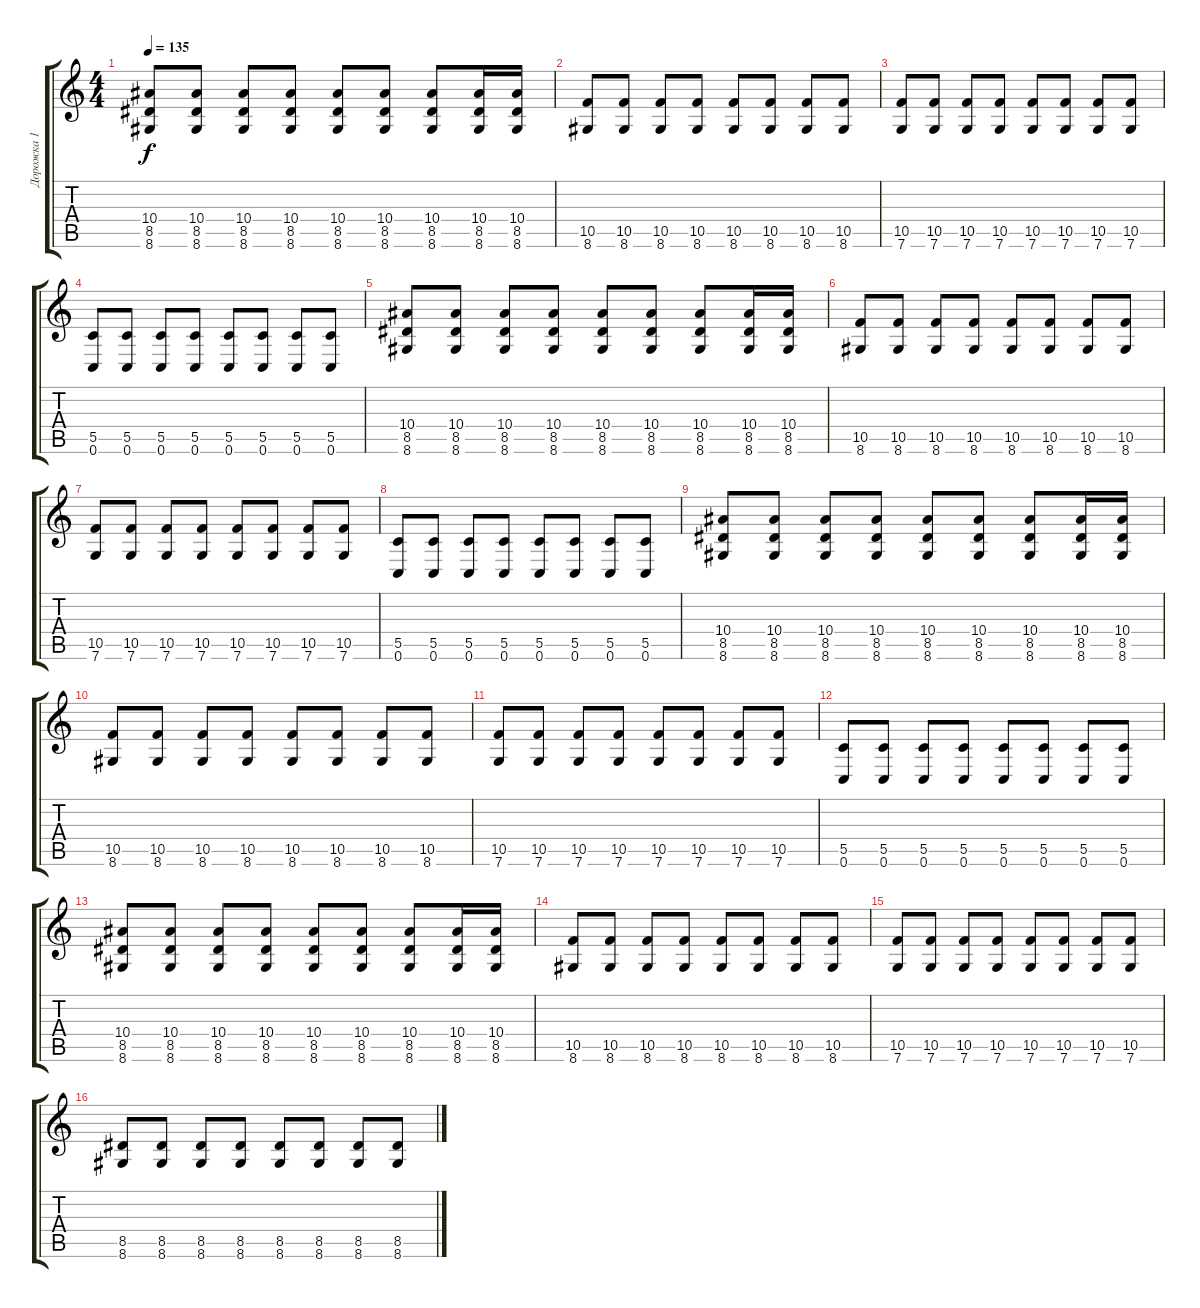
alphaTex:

\track ("Дорожка 1" "Дорожка 1") {instrument overdrivenguitar}
\staff {score tabs}
\tuning (D4 A3 F3 C3 G2 C2) {hide}
\ts (4 4)
\tempo 135
\clef g2
\ks c
(10.4 8.5 8.6).8{dy f} (10.4 8.5 8.6).8 (10.4 8.5 8.6).8 (10.4 8.5 8.6).8 (10.4 8.5 8.6).8 (10.4 8.5 8.6).8 (10.4 8.5 8.6).8 (10.4 8.5 8.6).16 (10.4 8.5 8.6).16 |
(10.5 8.6).8 (10.5 8.6).8 (10.5 8.6).8 (10.5 8.6).8 (10.5 8.6).8 (10.5 8.6).8 (10.5 8.6).8 (10.5 8.6).8 |
(10.5 7.6).8 (10.5 7.6).8 (10.5 7.6).8 (10.5 7.6).8 (10.5 7.6).8 (10.5 7.6).8 (10.5 7.6).8 (10.5 7.6).8 |
(5.5 0.6).8 (5.5 0.6).8 (5.5 0.6).8 (5.5 0.6).8 (5.5 0.6).8 (5.5 0.6).8 (5.5 0.6).8 (5.5 0.6).8 |
(10.4 8.5 8.6).8 (10.4 8.5 8.6).8 (10.4 8.5 8.6).8 (10.4 8.5 8.6).8 (10.4 8.5 8.6).8 (10.4 8.5 8.6).8 (10.4 8.5 8.6).8 (10.4 8.5 8.6).16 (10.4 8.5 8.6).16 |
(10.5 8.6).8 (10.5 8.6).8 (10.5 8.6).8 (10.5 8.6).8 (10.5 8.6).8 (10.5 8.6).8 (10.5 8.6).8 (10.5 8.6).8 |
(10.5 7.6).8 (10.5 7.6).8 (10.5 7.6).8 (10.5 7.6).8 (10.5 7.6).8 (10.5 7.6).8 (10.5 7.6).8 (10.5 7.6).8 |
(5.5 0.6).8 (5.5 0.6).8 (5.5 0.6).8 (5.5 0.6).8 (5.5 0.6).8 (5.5 0.6).8 (5.5 0.6).8 (5.5 0.6).8 |
(10.4 8.5 8.6).8 (10.4 8.5 8.6).8 (10.4 8.5 8.6).8 (10.4 8.5 8.6).8 (10.4 8.5 8.6).8 (10.4 8.5 8.6).8 (10.4 8.5 8.6).8 (10.4 8.5 8.6).16 (10.4 8.5 8.6).16 |
(10.5 8.6).8 (10.5 8.6).8 (10.5 8.6).8 (10.5 8.6).8 (10.5 8.6).8 (10.5 8.6).8 (10.5 8.6).8 (10.5 8.6).8 |
(10.5 7.6).8 (10.5 7.6).8 (10.5 7.6).8 (10.5 7.6).8 (10.5 7.6).8 (10.5 7.6).8 (10.5 7.6).8 (10.5 7.6).8 |
(5.5 0.6).8 (5.5 0.6).8 (5.5 0.6).8 (5.5 0.6).8 (5.5 0.6).8 (5.5 0.6).8 (5.5 0.6).8 (5.5 0.6).8 |
(10.4 8.5 8.6).8 (10.4 8.5 8.6).8 (10.4 8.5 8.6).8 (10.4 8.5 8.6).8 (10.4 8.5 8.6).8 (10.4 8.5 8.6).8 (10.4 8.5 8.6).8 (10.4 8.5 8.6).16 (10.4 8.5 8.6).16 |
(10.5 8.6).8 (10.5 8.6).8 (10.5 8.6).8 (10.5 8.6).8 (10.5 8.6).8 (10.5 8.6).8 (10.5 8.6).8 (10.5 8.6).8 |
(10.5 7.6).8 (10.5 7.6).8 (10.5 7.6).8 (10.5 7.6).8 (10.5 7.6).8 (10.5 7.6).8 (10.5 7.6).8 (10.5 7.6).8 |
(8.5 8.6).8 (8.5 8.6).8 (8.5 8.6).8 (8.5 8.6).8 (8.5 8.6).8 (8.5 8.6).8 (8.5 8.6).8 (8.5 8.6).8
